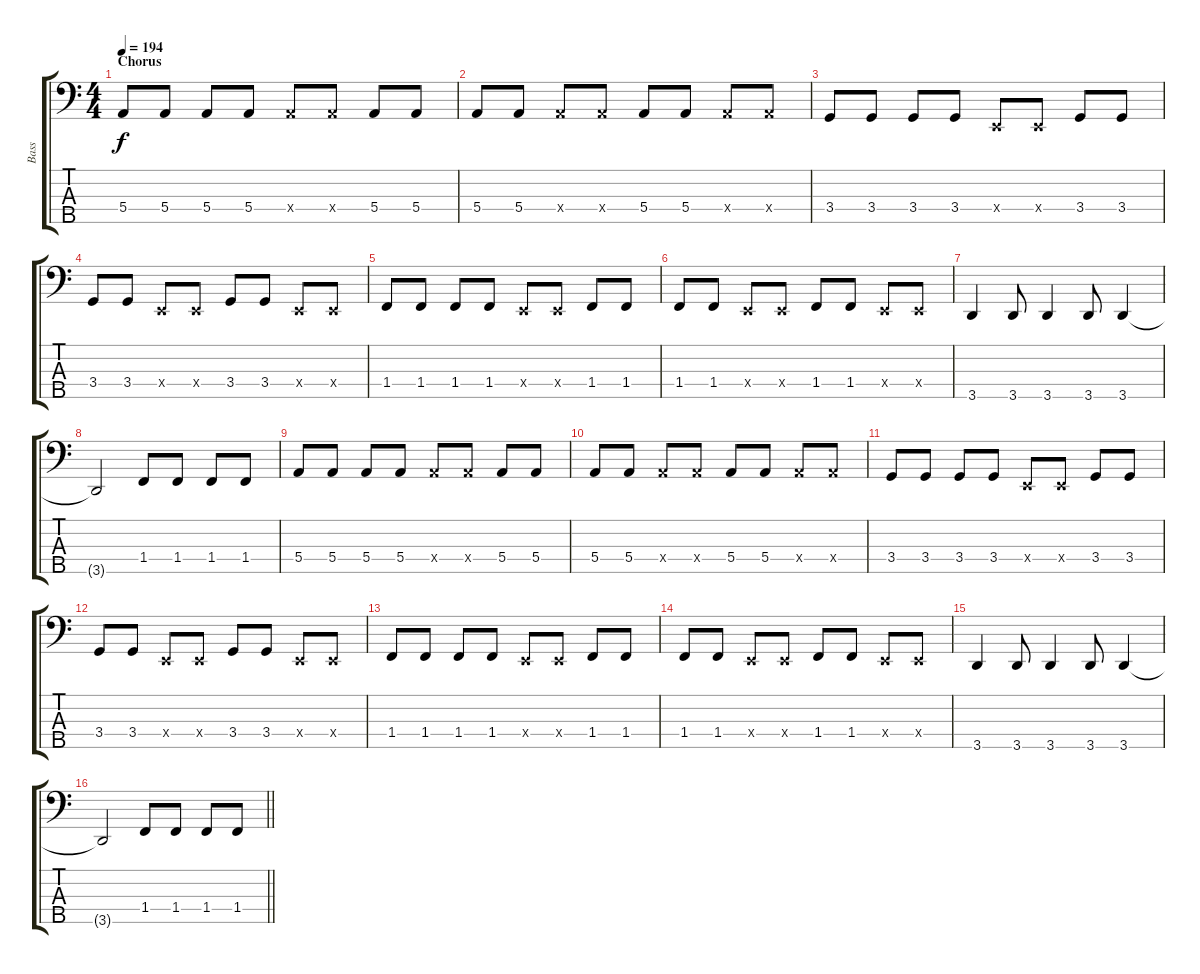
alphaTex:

\track ("Bass" "Bass") {instrument electricbasspick}
\staff {score tabs}
\tuning (G2 D2 A1 E1 B0) {hide}
\ts (4 4)
\section ("" "Chorus")
\tempo 194
\clef f4
\ks c
5.4.8{dy f} 5.4.8 5.4.8 5.4.8 5.4{x}.8 5.4{x}.8 5.4.8 5.4.8 |
5.4.8 5.4.8 5.4{x}.8 5.4{x}.8 5.4.8 5.4.8 5.4{x}.8 5.4{x}.8 |
3.4.8 3.4.8 3.4.8 3.4.8 0.4{x}.8 0.4{x}.8 3.4.8 3.4.8 |
3.4.8 3.4.8 0.4{x}.8 0.4{x}.8 3.4.8 3.4.8 0.4{x}.8 0.4{x}.8 |
1.4.8 1.4.8 1.4.8 1.4.8 0.4{x}.8 0.4{x}.8 1.4.8 1.4.8 |
1.4.8 1.4.8 0.4{x}.8 0.4{x}.8 1.4.8 1.4.8 0.4{x}.8 0.4{x}.8 |
3.5.4 3.5.8 3.5.4 3.5.8 3.5.4 |
3.5{t}.2 1.4.8 1.4.8 1.4.8 1.4.8 |
5.4.8 5.4.8 5.4.8 5.4.8 5.4{x}.8 5.4{x}.8 5.4.8 5.4.8 |
5.4.8 5.4.8 5.4{x}.8 5.4{x}.8 5.4.8 5.4.8 5.4{x}.8 5.4{x}.8 |
3.4.8 3.4.8 3.4.8 3.4.8 0.4{x}.8 0.4{x}.8 3.4.8 3.4.8 |
3.4.8 3.4.8 0.4{x}.8 0.4{x}.8 3.4.8 3.4.8 0.4{x}.8 0.4{x}.8 |
1.4.8 1.4.8 1.4.8 1.4.8 0.4{x}.8 0.4{x}.8 1.4.8 1.4.8 |
1.4.8 1.4.8 0.4{x}.8 0.4{x}.8 1.4.8 1.4.8 0.4{x}.8 0.4{x}.8 |
3.5.4 3.5.8 3.5.4 3.5.8 3.5.4 |
\barLineRight lightlight
3.5{t}.2 1.4.8 1.4.8 1.4.8 1.4.8
